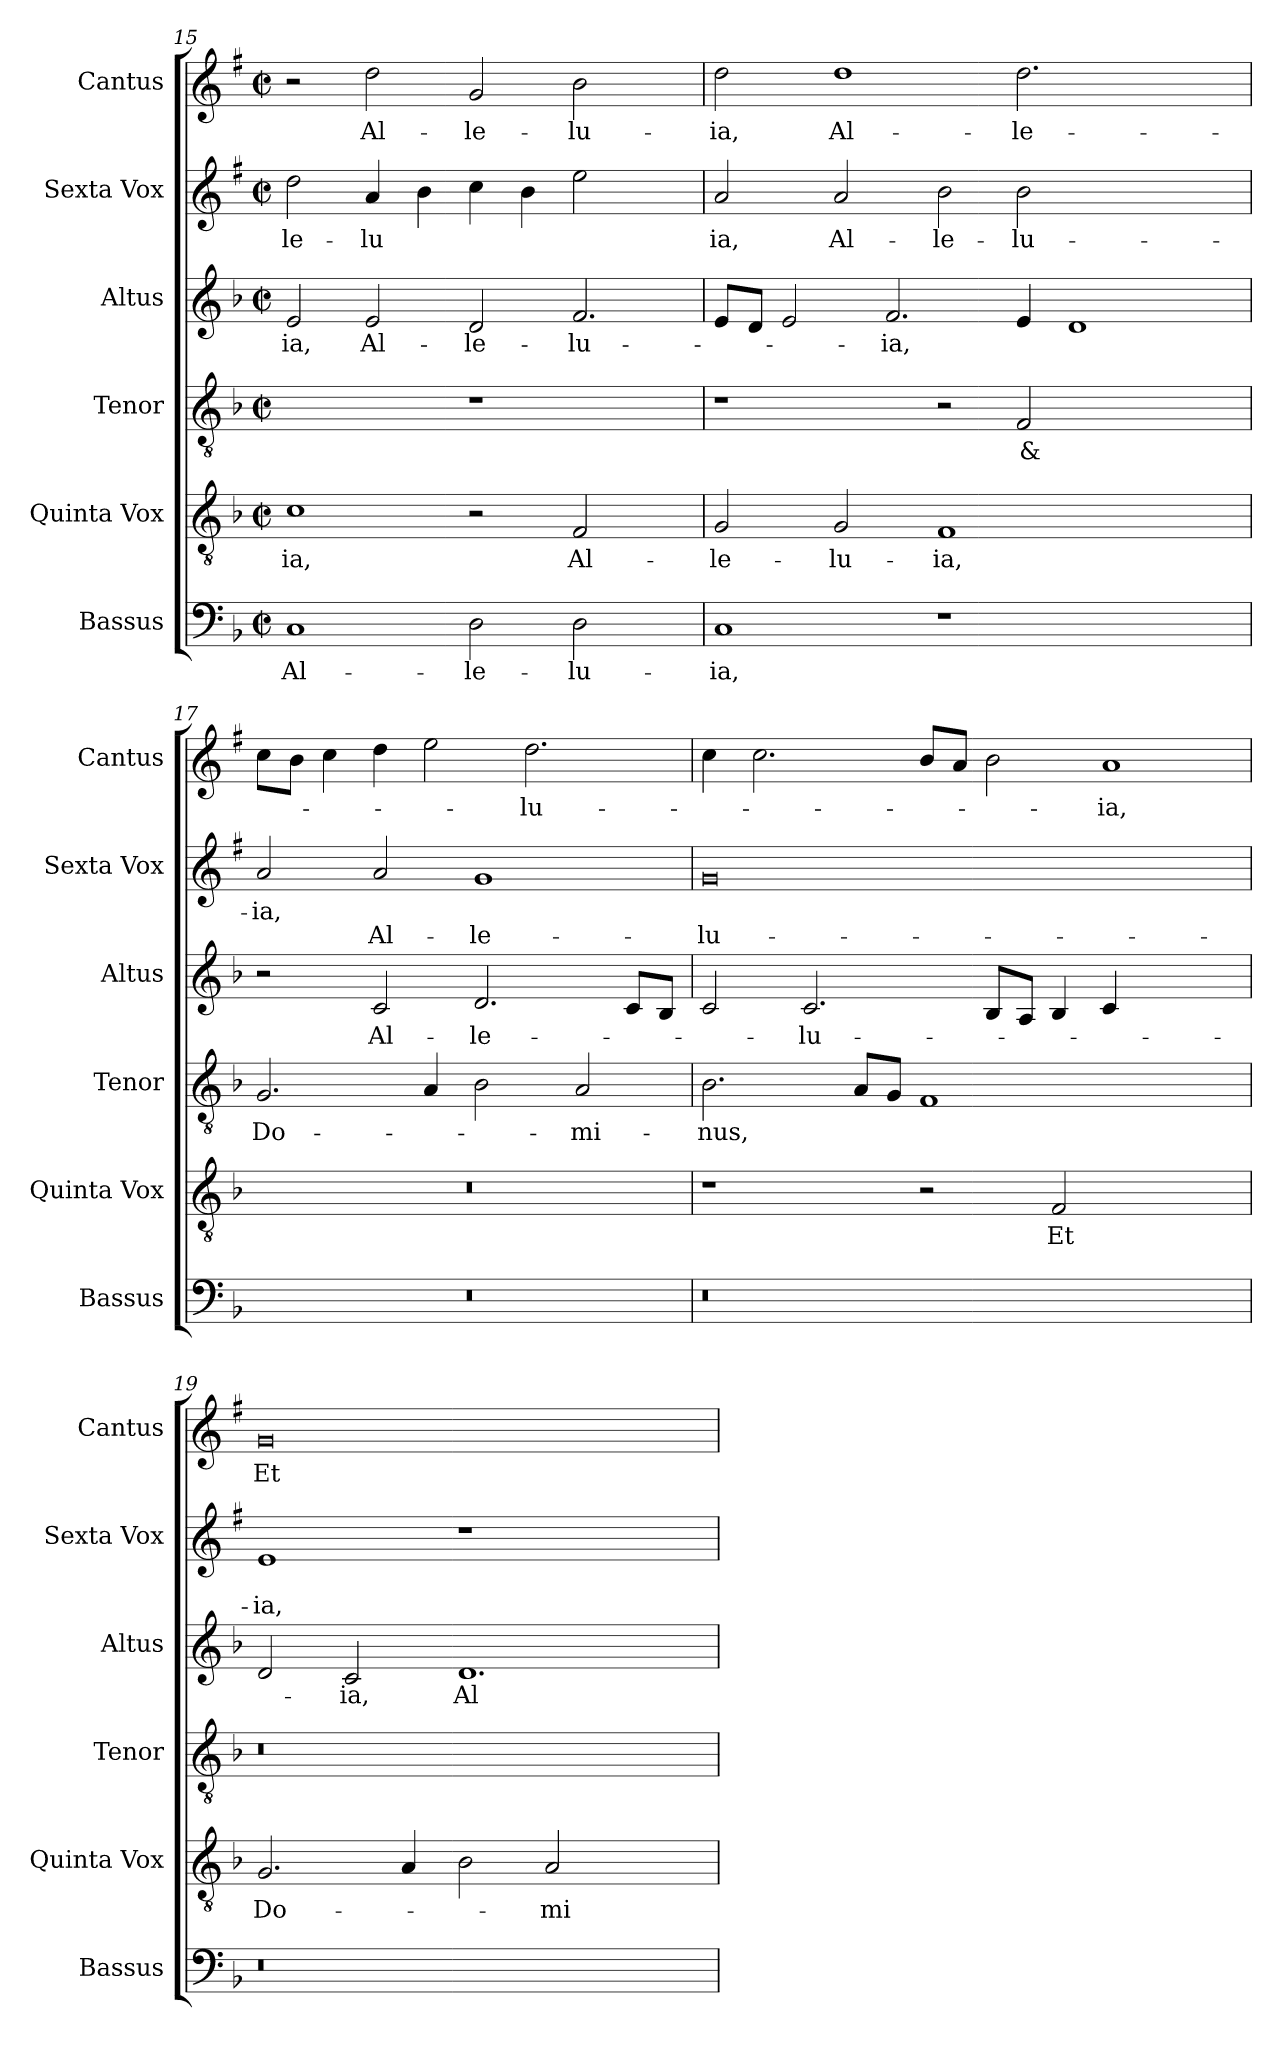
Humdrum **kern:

**kern	**text	**kern	**text	**kern	**text	**kern	**text	**kern	**text	**text	**kern	**text
*part6	*part6	*part5	*part5	*part4	*part4	*part3	*part3	*part2	*part2	*part2	*part1	*part1
*staff6	*staff6	*staff5	*staff5	*staff4	*staff4	*staff3	*staff3	*staff2	*staff2	*staff2	*staff1	*staff1
*I"Bassus	*	*I"Quinta Vox	*	*I"Tenor	*	*I"Altus	*	*I"Sexta Vox	*	*	*I"Cantus	*
*I'Bassus	*	*I'Quinta Vox	*	*I'Tenor	*	*I'Altus	*	*I'Sexta Vox	*	*	*I'Cantus	*
*clefF4	*	*clefGv2	*	*clefGv2	*	*clefG2	*	*clefG2	*	*	*clefG2	*
*	*	*	*	*	*	*	*	*ITrd1c2	*	*	*ITrd1c2	*
*k[b-]	*	*k[b-]	*	*k[b-]	*	*k[b-]	*	*k[b-]	*	*	*k[b-]	*
*F:	*	*F:	*	*F:	*	*F:	*	*F:	*	*	*F:	*
*M4/2	*	*M4/2	*	*M4/2	*	*M4/2	*	*M4/2	*	*	*M4/2	*
*met(c|)	*	*met(c|)	*	*met(c|)	*	*met(c|)	*	*met(c|)	*	*	*met(c|)	*
=15	=15	=15	=15	=15	=15	=15	=15	=15	=15	=15	=15	=15
!	!LO:LY:b	!	!LO:LY:b	!	!	!	!LO:LY:b	!	!LO:LY:b	!	!	!
1C	Al-	1c	-ia,	2.Gyy_	.	2e	-ia,	2cc	-le-	.	2r	.
!	!	!	!	!	!	!	!LO:LY:b	!	!LO:LY:b	!	!	!LO:LY:b
.	.	.	.	.	.	2e	Al-	4g	-lu	.	2cc	Al-
.	.	.	.	4Gyy]	.	.	.	4a	.	.	.	.
!	!LO:LY:b	!	!	!	!	!	!LO:LY:b	!	!	!	!	!LO:LY:b
2D	-le-	2r	.	1r	.	2d	-le-	4b-	.	.	2f	-le-
.	.	.	.	.	.	.	.	4a	.	.	.	.
!	!LO:LY:b	!	!LO:LY:b	!	!	!	!LO:LY:b	!	!	!	!	!LO:LY:b
2D	-lu-	2F	Al-	.	.	2.f	-lu-	2dd	.	.	2a	-lu-
4ryy	.	4ryy	.	4ryy	.	.	.	4ryy	.	.	4ryy	.
=16	=16	=16	=16	=16	=16	=16	=16	=16	=16	=16	=16	=16
!	!LO:LY:b	!	!LO:LY:b	!	!	!	!	!	!LO:LY:b	!	!	!LO:LY:b
1C	-ia,	2G	-le-	1r	.	8eL	.	2g	ia,	.	2cc	-ia,
.	.	.	.	.	.	8dJ	.	.	.	.	.	.
.	.	.	.	.	.	2e	.	.	.	.	.	.
!	!	!	!LO:LY:b	!	!	!	!	!	!LO:LY:b	!	!	!LO:LY:b
.	.	2G	-lu-	.	.	.	.	2g	Al-	.	1cc	Al-
!	!	!	!	!	!	!	!LO:LY:b	!	!	!	!	!
.	.	.	.	.	.	2.f	-ia,	.	.	.	.	.
!	!	!	!LO:LY:b	!	!	!	!	!	!LO:LY:b	!	!	!
1r	.	1F	-ia,	2r	.	.	.	2a	-le-	.	.	.
!	!	!	!	!	!LO:LY:b	!	!	!	!LO:LY:b	!	!	!LO:LY:b
.	.	.	.	2F	&	4e	.	2a	-lu-	.	2.cc	-le-
.	.	.	.	.	.	1d	.	.	.	.	.	.
2.ryy	.	2.ryy	.	2.ryy	.	.	.	2.ryy	.	.	.	.
.	.	.	.	.	.	.	.	.	.	.	2ryy	.
=17	=17	=17	=17	=17	=17	=17	=17	=17	=17	=17	=17	=17
!	!	!	!	!	!LO:LY:b	!	!	!	!LO:LY:b	!	!	!
0r	.	0r	.	2.G	Do-	2r	.	2g	-ia,	.	8b-L	.
.	.	.	.	.	.	.	.	.	.	.	8aJ	.
.	.	.	.	.	.	.	.	.	.	.	4b-	.
!	!	!	!	!	!	!	!LO:LY:b	!	!	!LO:LY:b	!	!
.	.	.	.	.	.	2c	Al-	2g	.	Al-	4cc	.
.	.	.	.	4A	.	.	.	.	.	.	2dd	.
!	!	!	!	!	!	!	!LO:LY:b	!	!	!LO:LY:b	!	!
.	.	.	.	2B-	.	2.d	-le-	1f	.	-le-	.	.
!	!	!	!	!	!	!	!	!	!	!	!	!LO:LY:b
.	.	.	.	.	.	.	.	.	.	.	2.cc	-lu-
!	!	!	!	!	!LO:LY:b	!	!	!	!	!	!	!
.	.	.	.	2A	-mi-	.	.	.	.	.	.	.
.	.	.	.	.	.	8cL	.	.	.	.	.	.
.	.	.	.	.	.	8B-J	.	.	.	.	.	.
=18	=18	=18	=18	=18	=18	=18	=18	=18	=18	=18	=18	=18
!	!	!	!	!	!LO:LY:b	!	!	!	!	!LO:LY:b	!	!
0r	.	1r	.	2.B-	-nus,	2c	.	0f	.	-lu-	4b-	.
.	.	.	.	.	.	.	.	.	.	.	2.b-	.
!	!	!	!	!	!	!	!LO:LY:b	!	!	!	!	!
.	.	.	.	.	.	2.c	-lu-	.	.	.	.	.
.	.	.	.	8AL	.	.	.	.	.	.	.	.
.	.	.	.	8GJ	.	.	.	.	.	.	.	.
.	.	2r	.	1F	.	.	.	.	.	.	8aL	.
.	.	.	.	.	.	.	.	.	.	.	8gJ	.
.	.	.	.	.	.	8B-L	.	.	.	.	2a	.
.	.	.	.	.	.	8AJ	.	.	.	.	.	.
!	!	!	!LO:LY:b	!	!	!	!	!	!	!	!	!
.	.	2F	Et	.	.	4B-	.	.	.	.	.	.
!	!	!	!	!	!	!	!	!	!	!	!	!LO:LY:b
.	.	.	.	.	.	4c	.	.	.	.	1g	-ia,
2.ryy	.	2.ryy	.	2.ryy	.	2.ryy	.	2.ryy	.	.	.	.
=19	=19	=19	=19	=19	=19	=19	=19	=19	=19	=19	=19	=19
!	!	!	!LO:LY:b	!	!	!	!	!	!	!LO:LY:b	!	!LO:LY:b
0r	.	2.G	Do-	0r	.	2d	.	1d	.	-ia,	0f	Et
!	!	!	!	!	!	!	!LO:LY:b	!	!	!	!	!
.	.	.	.	.	.	2c	-ia,	.	.	.	.	.
.	.	4A	.	.	.	.	.	.	.	.	.	.
!	!	!	!	!	!	!	!LO:LY:b	!	!	!	!	!
.	.	2B-	.	.	.	1.d	Al-	1r	.	.	.	.
!	!	!	!LO:LY:b	!	!	!	!	!	!	!	!	!
.	.	2A	-mi-	.	.	.	.	.	.	.	.	.
2ryy	.	2ryy	.	2ryy	.	.	.	2ryy	.	.	2ryy	.
=	=	=	=	=	=	=	=	=	=	=	=	=
*-	*-	*-	*-	*-	*-	*-	*-	*-	*-	*-	*-	*-
